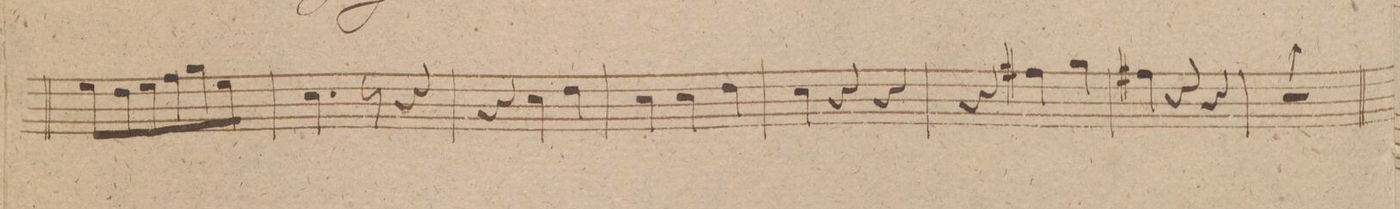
**kern	**dynam
*I"Clarinetto 1mo in. A.	*
*clefG2	*
*k[f#]	*
*M3/4	*
*8\right	*
8cc\L	.
8b\	.
8cc\	.
8dd\	.
8ee\	.
8cc\J	.
=9	=9
4.a/	.
8r	.
4r	.
=10	=10
4r	.
4a/	.
4b\	.
=11	=11
4a/	.
4a/	.
4b\	.
=12	=12
4a/	.
4r	.
4r	.
=13	=13
4r	.
4dd#X\	.
4ee\	.
=14	=14
4dd#X\	.
4r	.
4r	.
=15	=15
2.r	.
=16	=16
*-	*-
